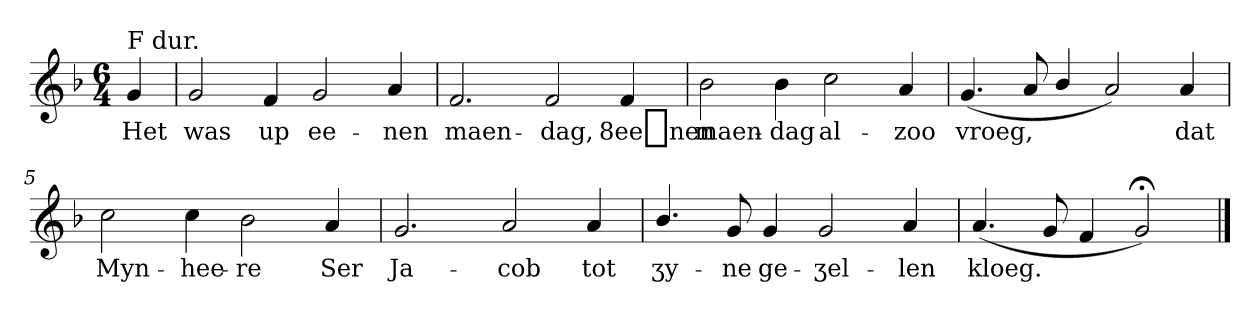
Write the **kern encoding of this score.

**kern	**text
*part1	*part1
*staff1	*staff1
*k[b-]	*
*F:	*
*M6/4	*
=	=
!LO:TX:a:t=F dur.	!
4g	Het
=1	=1
2g	was
4f	up
2g	ee-
4a	-nen
=2	=2
2.f	maen-
2f	-dag,
4f	8ee_nen
=3	=3
2b-	maen-
4b-	-dag
2cc	al-
4a	-zoo
=4	=4
(4.g	vroeg,
8a	.
4b-/	.
2a)	.
4a	dat
=5	=5
2cc	Myn-
4cc	-hee-
2b-	-re
4a	Ser
=6	=6
2.g	Ja-
2a	-cob
4a	tot
=7	=7
4.b-/	ʒy-
8g	-ne
4g	ge-
2g	-ʒel-
4a	-len
=8	=8
(4.a	kloeg.
8g	.
4f	.
2g;</)	.
==	==
*-	*-
